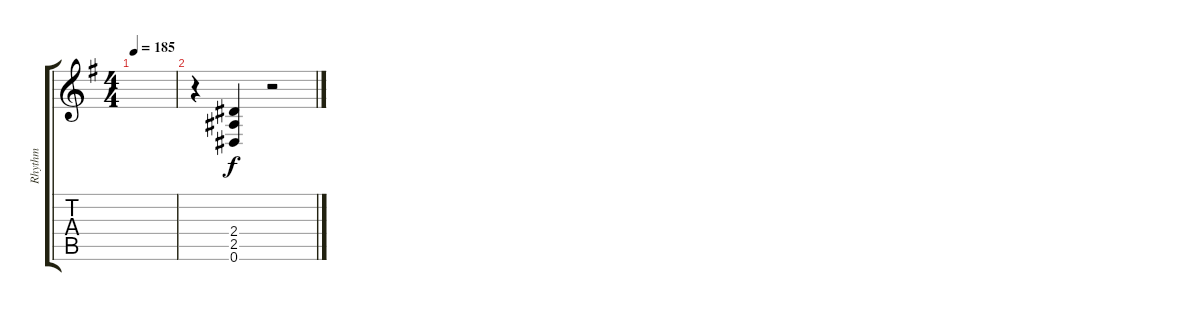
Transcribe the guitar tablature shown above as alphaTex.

\track ("Rhythm" "Rhythm") {instrument overdrivenguitar}
\staff {score tabs}
\tuning (Eb4 Bb3 Gb3 Db3 Ab2 Eb2) {hide}
\ts (4 4)
\tempo 185
\clef g2
\ks eminor
|
r.4 (2.4 2.5 0.6).4 r.2
